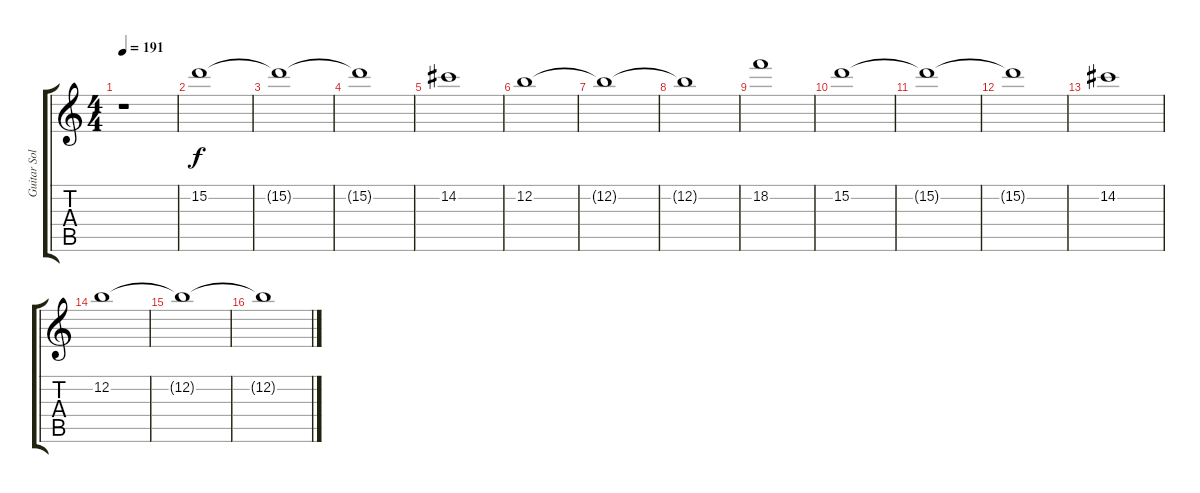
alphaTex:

\track ("Guitar Solo" "Guitar Sol") {instrument distortionguitar}
\staff {score tabs}
\tuning (E4 B3 G3 D3 A2 E2) {hide}
\ts (4 4)
\tempo 191
\clef g2
\ks c
r.1{dy f} |
15.2.1 |
15.2{t}.1 |
15.2{t}.1 |
14.2.1 |
12.2.1 |
12.2{t}.1 |
12.2{t}.1 |
18.2.1 |
15.2.1 |
15.2{t}.1 |
15.2{t}.1 |
14.2.1 |
12.2.1 |
12.2{t}.1 |
12.2{t}.1
